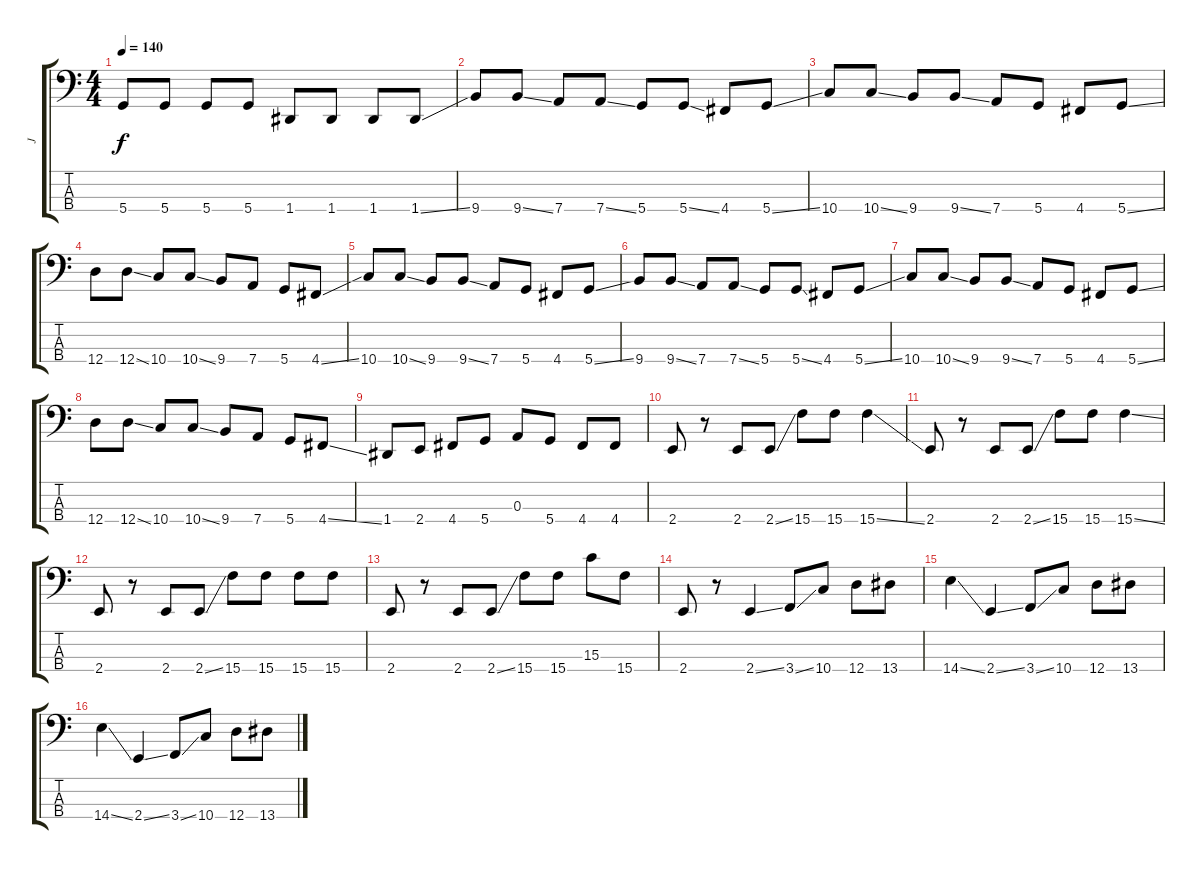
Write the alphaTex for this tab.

\track ("J" "J") {instrument electricbasspick}
\staff {score tabs}
\tuning (G2 D2 A1 D1) {hide}
\ts (4 4)
\tempo 140
\clef f4
\ks c
5.4.8{dy f} 5.4.8 5.4.8 5.4.8 1.4.8 1.4.8 1.4.8 1.4{ss}.8 |
9.4.8 9.4{ss}.8 7.4.8 7.4{ss}.8 5.4.8 5.4{ss}.8 4.4.8 5.4{ss}.8 |
10.4.8 10.4{ss}.8 9.4.8 9.4{ss}.8 7.4.8 5.4.8 4.4.8 5.4{ss}.8 |
12.4.8 12.4{ss}.8 10.4.8 10.4{ss}.8 9.4.8 7.4.8 5.4.8 4.4{ss}.8 |
10.4.8 10.4{ss}.8 9.4.8 9.4{ss}.8 7.4.8 5.4.8 4.4.8 5.4{ss}.8 |
9.4.8 9.4{ss}.8 7.4.8 7.4{ss}.8 5.4.8 5.4{ss}.8 4.4.8 5.4{ss}.8 |
10.4.8 10.4{ss}.8 9.4.8 9.4{ss}.8 7.4.8 5.4.8 4.4.8 5.4{ss}.8 |
12.4.8 12.4{ss}.8 10.4.8 10.4{ss}.8 9.4.8 7.4.8 5.4.8 4.4{ss}.8 |
1.4.8 2.4.8 4.4.8 5.4.8 0.3.8 5.4.8 4.4.8 4.4.8 |
2.4.8 r.8 2.4.8 2.4{ss}.8 15.4.8 15.4.8 15.4{ss}.4 |
2.4.8 r.8 2.4.8 2.4{ss}.8 15.4.8 15.4.8 15.4{ss}.4 |
2.4.8 r.8 2.4.8 2.4{ss}.8 15.4.8 15.4.8 15.4.8 15.4.8 |
2.4.8 r.8 2.4.8 2.4{ss}.8 15.4.8 15.4.8 15.3.8 15.4.8 |
2.4.8 r.8 2.4{ss}.4 3.4{ss}.8 10.4.8 12.4.8 13.4.8 |
14.4{ss}.4 2.4{ss}.4 3.4{ss}.8 10.4.8 12.4.8 13.4.8 |
14.4{ss}.4 2.4{ss}.4 3.4{ss}.8 10.4.8 12.4.8 13.4.8
